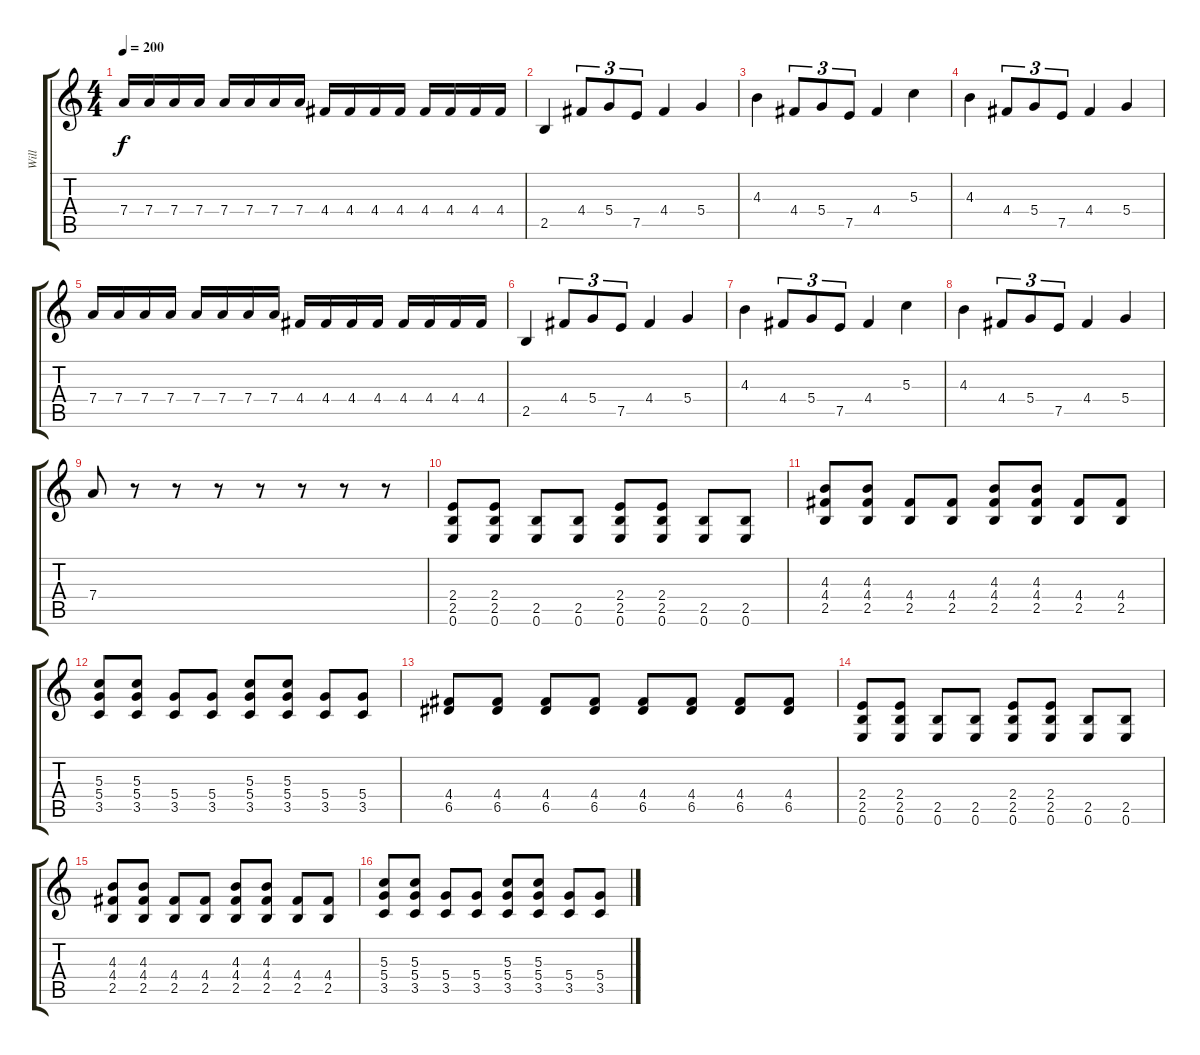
\track ("Will" "Will") {instrument distortionguitar}
\staff {score tabs}
\tuning (E4 B3 G3 D3 A2 E2) {hide}
\ts (4 4)
\tempo 200
\clef g2
\ks c
7.4.16{dy f} 7.4.16 7.4.16 7.4.16 7.4.16 7.4.16 7.4.16 7.4.16 4.4.16 4.4.16 4.4.16 4.4.16 4.4.16 4.4.16 4.4.16 4.4.16 |
2.5.4 4.4.8{tu (3 2)} 5.4.8{tu (3 2)} 7.5.8{tu (3 2)} 4.4.4 5.4.4 |
4.3.4 4.4.8{tu (3 2)} 5.4.8{tu (3 2)} 7.5.8{tu (3 2)} 4.4.4 5.3.4 |
4.3.4 4.4.8{tu (3 2)} 5.4.8{tu (3 2)} 7.5.8{tu (3 2)} 4.4.4 5.4.4 |
7.4.16 7.4.16 7.4.16 7.4.16 7.4.16 7.4.16 7.4.16 7.4.16 4.4.16 4.4.16 4.4.16 4.4.16 4.4.16 4.4.16 4.4.16 4.4.16 |
2.5.4 4.4.8{tu (3 2)} 5.4.8{tu (3 2)} 7.5.8{tu (3 2)} 4.4.4 5.4.4 |
4.3.4 4.4.8{tu (3 2)} 5.4.8{tu (3 2)} 7.5.8{tu (3 2)} 4.4.4 5.3.4 |
4.3.4 4.4.8{tu (3 2)} 5.4.8{tu (3 2)} 7.5.8{tu (3 2)} 4.4.4 5.4.4 |
7.4.8 r.8 r.8 r.8 r.8 r.8 r.8 r.8 |
(2.4 2.5 0.6).8 (2.4 2.5 0.6).8 (2.5 0.6).8 (2.5 0.6).8 (2.4 2.5 0.6).8 (2.4 2.5 0.6).8 (2.5 0.6).8 (2.5 0.6).8 |
(4.3 4.4 2.5).8 (4.3 4.4 2.5).8 (4.4 2.5).8 (4.4 2.5).8 (4.3 4.4 2.5).8 (4.3 4.4 2.5).8 (4.4 2.5).8 (4.4 2.5).8 |
(5.3 5.4 3.5).8 (5.3 5.4 3.5).8 (5.4 3.5).8 (5.4 3.5).8 (5.3 5.4 3.5).8 (5.3 5.4 3.5).8 (5.4 3.5).8 (5.4 3.5).8 |
(4.4 6.5).8 (4.4 6.5).8 (4.4 6.5).8 (4.4 6.5).8 (4.4 6.5).8 (4.4 6.5).8 (4.4 6.5).8 (4.4 6.5).8 |
(2.4 2.5 0.6).8 (2.4 2.5 0.6).8 (2.5 0.6).8 (2.5 0.6).8 (2.4 2.5 0.6).8 (2.4 2.5 0.6).8 (2.5 0.6).8 (2.5 0.6).8 |
(4.3 4.4 2.5).8 (4.3 4.4 2.5).8 (4.4 2.5).8 (4.4 2.5).8 (4.3 4.4 2.5).8 (4.3 4.4 2.5).8 (4.4 2.5).8 (4.4 2.5).8 |
(5.3 5.4 3.5).8 (5.3 5.4 3.5).8 (5.4 3.5).8 (5.4 3.5).8 (5.3 5.4 3.5).8 (5.3 5.4 3.5).8 (5.4 3.5).8 (5.4 3.5).8
